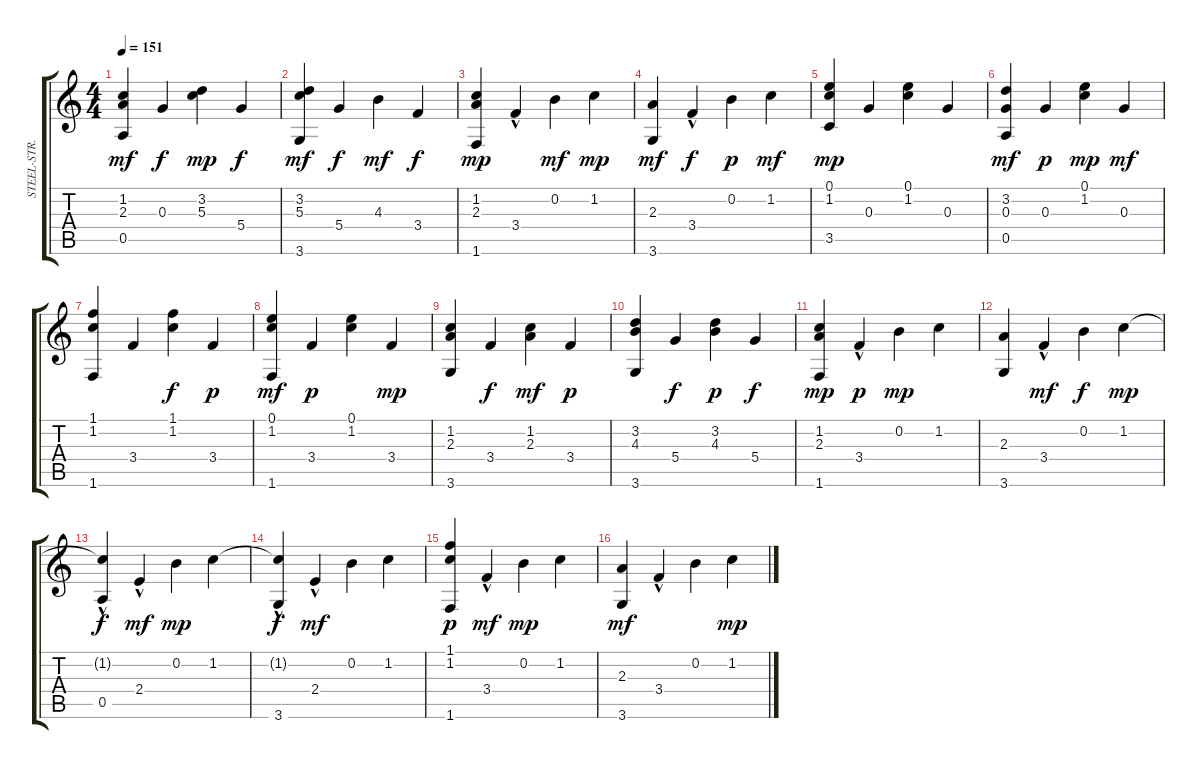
\track ("STEEL-STR.GT.       " "STEEL-STR.") {instrument acousticguitarsteel}
\staff {score tabs}
\tuning (E4 B3 G3 D3 A2 E2) {hide}
\ts (4 4)
\tempo 151
\clef g2
\ks c
(1.2 2.3 0.5).4{dy mf} 0.3.4{dy f} (3.2 5.3).4{dy mp} 5.4.4{dy f} |
(3.2 5.3 3.6).4{dy mf} 5.4.4{dy f} 4.3.4{dy mf} 3.4.4{dy f} |
(1.2 2.3 1.6).4{dy mp} 3.4{hac}.4 0.2.4{dy mf} 1.2.4{dy mp} |
(2.3 3.6).4{dy mf} 3.4{hac}.4{dy f} 0.2.4{dy p} 1.2.4{dy mf} |
(0.1 1.2 3.5).4{dy mp} 0.3.4 (0.1 1.2).4 0.3.4 |
(3.2 0.3 0.5).4{dy mf} 0.3.4{dy p} (0.1 1.2).4{dy mp} 0.3.4{dy mf} |
(1.1 1.2 1.6).4 3.4.4 (1.1 1.2).4{dy f} 3.4.4{dy p} |
(0.1 1.2 1.6).4{dy mf} 3.4.4{dy p} (0.1 1.2).4 3.4.4{dy mp} |
(1.2 2.3 3.6).4 3.4.4{dy f} (1.2 2.3).4{dy mf} 3.4.4{dy p} |
(3.2 4.3 3.6).4 5.4.4{dy f} (3.2 4.3).4{dy p} 5.4.4{dy f} |
(1.2 2.3 1.6).4{dy mp} 3.4{hac}.4{dy p} 0.2.4{dy mp} 1.2.4 |
(2.3 3.6).4 3.4{hac}.4{dy mf} 0.2.4{dy f} 1.2.4{dy mp} |
(1.2{hac t} 0.5).4{dy f} 2.4{hac}.4{dy mf} 0.2.4{dy mp} 1.2.4 |
(1.2{hac t} 3.6).4{dy f} 2.4{hac}.4{dy mf} 0.2.4 1.2.4 |
(1.1 1.2 1.6).4{dy p} 3.4{hac}.4{dy mf} 0.2.4{dy mp} 1.2.4 |
(2.3 3.6).4{dy mf} 3.4{hac}.4 0.2.4 1.2.4{dy mp}
